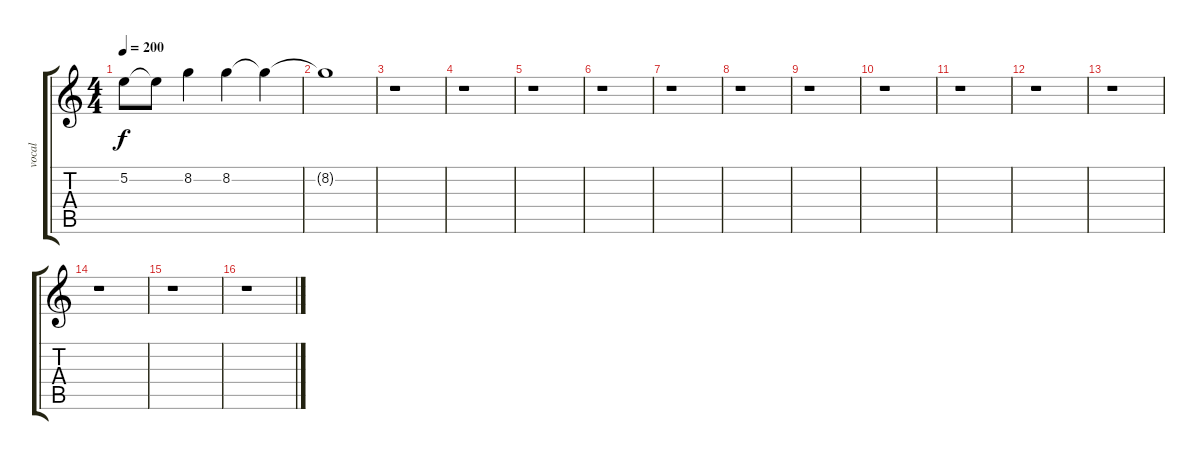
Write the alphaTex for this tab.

\track ("vocal" "vocal") {instrument overdrivenguitar}
\staff {score tabs}
\tuning (E4 B3 G3 D3 A2 E2) {hide}
\ts (4 4)
\tempo 200
\clef g2
\ks c
5.2{t}.8{dy f} 5.2{t}.8 8.2.4 8.2.4 8.2{t}.4 |
8.2{t}.1 |
r.1 |
r.1 |
r.1 |
r.1 |
r.1 |
r.1 |
r.1 |
r.1 |
r.1 |
r.1 |
r.1 |
r.1 |
r.1 |
r.1
